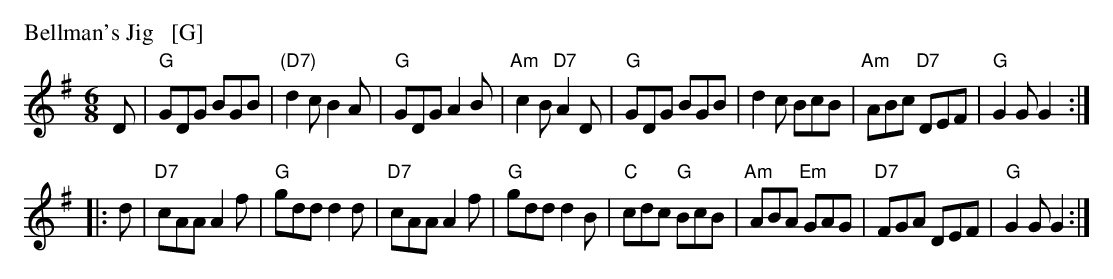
X:1
P: Bellman's Jig   [G]
M: 6/8
L: 1/8
K: G
D \
| "G"GDG BGB | "(D7)"d2c B2A | "G"GDG A2B | "Am"c2B "D7"A2D \
| "G"GDG BGB | d2c BcB | "Am"ABc "D7"DEF | "G"G2G G2 :|
|: d \
| "D7"cAA A2f | "G"gdd d2d | "D7"cAA A2f | "G"gdd d2B \
| "C"cdc "G"BcB | "Am"ABA "Em"GAG | "D7"FGA DEF | "G"G2G G2 :|
